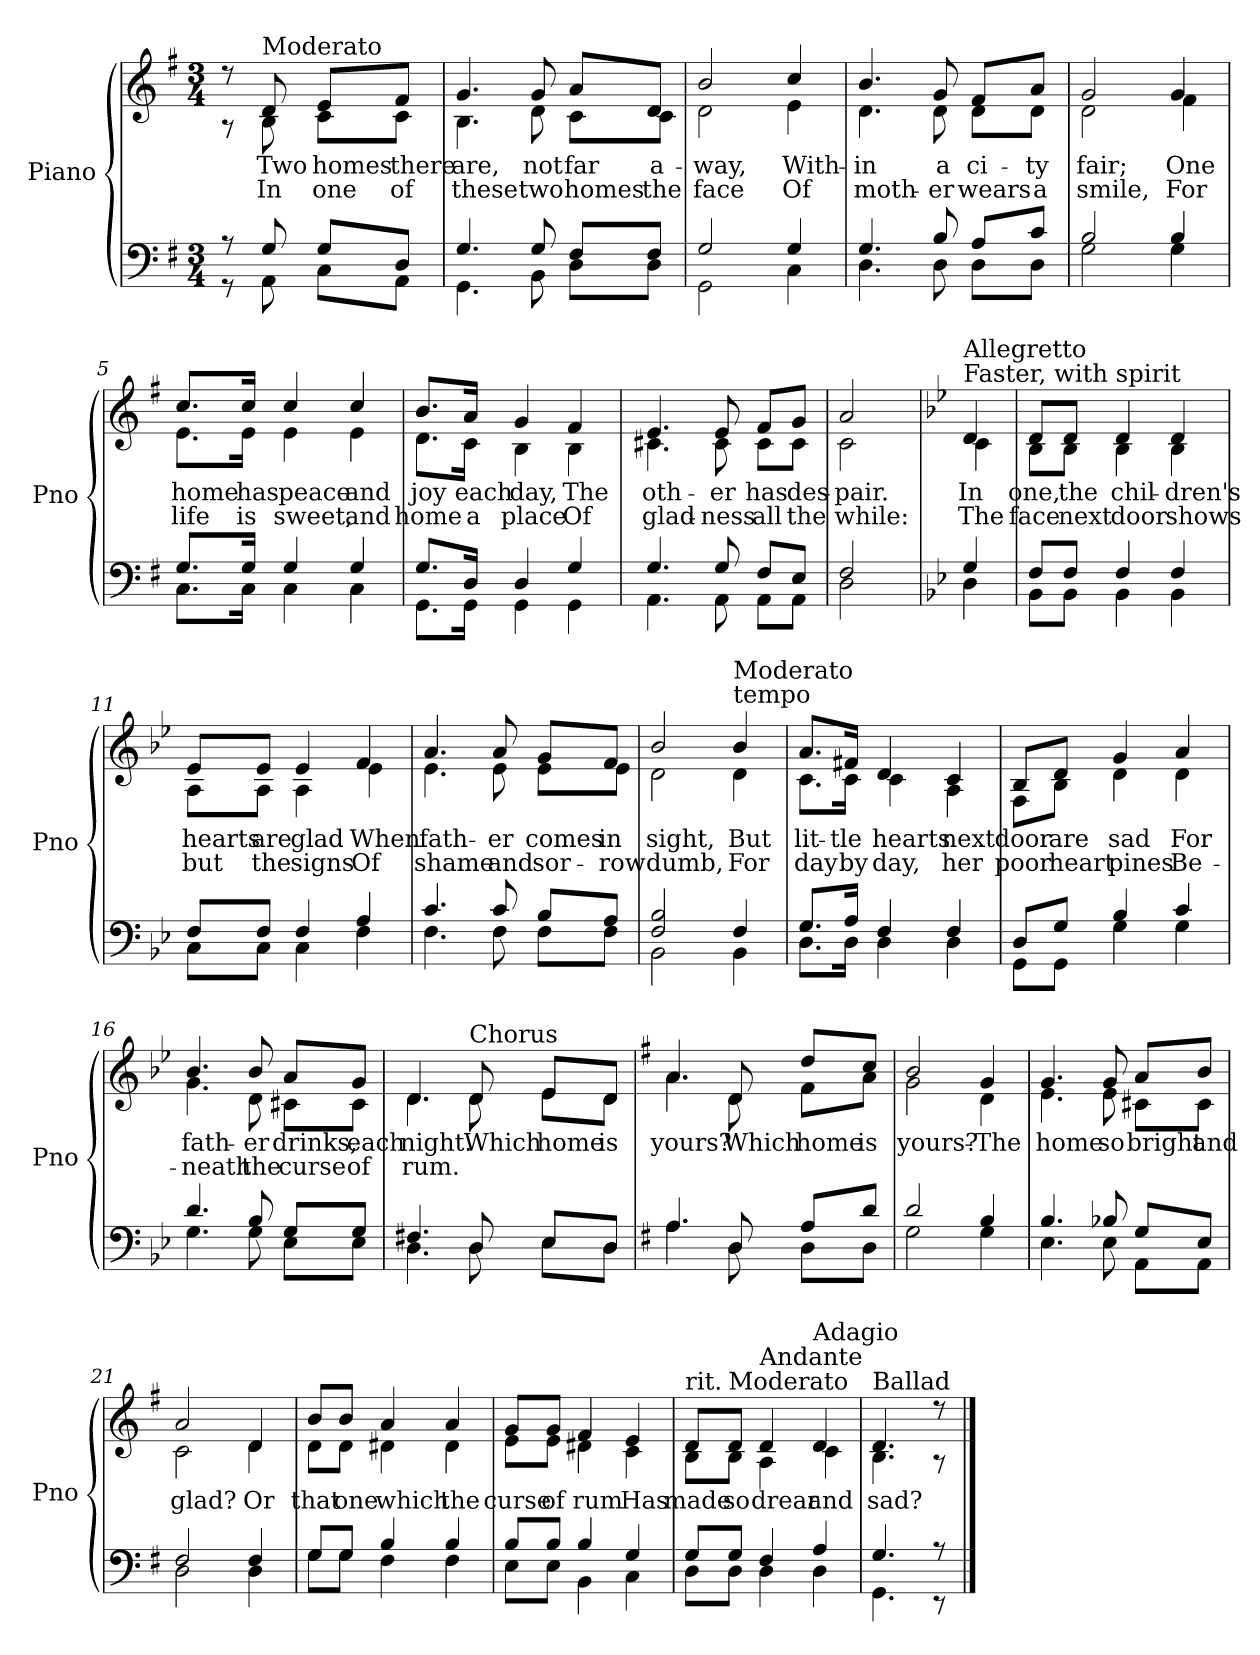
**kern	**kern	**text	**text
*part1	*part1	*part1	*part1
*staff2	*staff1	*staff1	*staff1
*I"Piano	*	*	*
*I'Pno	*	*	*
*clefF4	*clefG2	*	*
*k[f#]	*k[f#]	*	*
*G:	*G:	*	*
*M3/4	*M3/4	*	*
=	=	=	=
*^	*^	*	*
8r	8r	8r	8r	.	.
.	.	8qd/yy	.	1.	2.
!	!	!LO:TX:a:t=Moderato	!	!	!
8G/	8AA\	8d/	8B\	Two	In
8G/L	8C\L	8e/L	8c\L	homes	one
8D/J	8AA\J	8f#/J	8c\J	there	of
=1	=1	=1	=1	=1	=1
4.G/	4.GG\	4.g/	4.B\	are,	these
8G/	8BB\	8g/	8d\	not	two
8F#/L	8D\L	8a/L	8c\L	far	homes
8F#/J	8D\J	8d/J	8c\J	a-	the
=2	=2	=2	=2	=2	=2
2G/	2GG\	2b/	2d\	way,	face
4G/	4C\	4cc/	4e\	With-	Of
!!LO:LB:g=z	!!
=3	=3	=3	=3	=3	=3
4.G/	4.D\	4.b/	4.d\	in	moth-
8B/	8D\	8g/	8d\	a	er
8A/L	8D\L	8f#/L	8d\L	ci-	wears
8c/J	8D\J	8a/J	8d\J	ty	a
=4	=4	=4	=4	=4	=4
2B/	2G\	2g/	2d\	fair;	smile,
4B/	4G\	4g/	4f#\	One	For
=5	=5	=5	=5	=5	=5
8.G/L	8.C\L	8.cc/L	8.e\L	home	life
16G/Jk	16C\Jk	16cc/Jk	16e\Jk	has	is
4G/	4C\	4cc/	4e\	peace	sweet,
4G/	4C\	4cc/	4e\	and	and
!!LO:LB:g=z	!!
=6	=6	=6	=6	=6	=6
8.G/L	8.GG\L	8.b/L	8.d\L	joy	home
16D/Jk	16GG\Jk	16a/Jk	16c\Jk	each	a
4D/	4GG\	4g/	4B\	day,	place
4G/	4GG\	4f#/	4B\	The	Of
=7	=7	=7	=7	=7	=7
4.G/	4.AA\	4.e/	4.c#X\	oth-	glad-
8G/	8AA\	8e/	8c#\	er	ness
8F#/L	8AA\L	8f#/L	8c#\L	has	all
8E/J	8AA\J	8g/J	8c#\J	des-	the
=8	=8	=8	=8	=8	=8
2F#/	2D\	2a/	2c\	pair.	while:
=9	=9	=9	=9	=9	=9
*k[b-e-]	*	*k[b-e-]	*	*	*
*B-:	*	*B-:	*	*	*
!	!	!LO:TX:a:t=Faster, with spirit	!	!	!
!	!	!LO:TX:a:t=Allegretto	!	!	!
4G/	4D\	4d/	4c\	In	The
!!LO:LB:g=z	!!
=10	=10	=10	=10	=10	=10
8F/L	8BB-\L	8d/L	8B-\L	one,	face
8F/J	8BB-\J	8d/J	8B-\J	the	next
4F/	4BB-\	4d/	4B-\	chil-	door
4F/	4BB-\	4d/	4B-\	dren's	shows
=11	=11	=11	=11	=11	=11
8F/L	8C\L	8e-/L	8A\L	hearts	but
8F/J	8C\J	8e-/J	8A\J	are	the
4F/	4C\	4e-/	4A\	glad	signs
4A/	4F\	4f/	4e-\	When	Of
!!LO:PB:g=z	!!
=12	=12	=12	=12	=12	=12
4.c/	4.F\	4.a/	4.e-\	fath-	shame
8c/	8F\	8a/	8e-\	er	and
8B-/L	8F\L	8g/L	8e-\L	comes	sor-
8A/J	8F\J	8f/J	8e-\J	in	row
=13	=13	=13	=13	=13	=13
2F/ 2B-/	2BB-\	2b-/	2d\	sight,	dumb,
!	!	!LO:TX:a:t=tempo	!	!	!
!	!	!LO:TX:a:t=Moderato	!	!	!
4F/	4BB-\	4b-/	4d\	But	For
=14	=14	=14	=14	=14	=14
8.G/L	8.D\L	8.a/L	8.c\L	lit-	day
16A/Jk	16D\Jk	16f#X/Jk	16c\Jk	tle	by
4F/	4D\	4d/	4c\	hearts	day,
4F/	4D\	4c/	4A\	next	her
!!LO:LB:g=z	!!
=15	=15	=15	=15	=15	=15
8D/L	8GG\L	8B-/L	8F\L	door	poor
8G/J	8GG\J	8d/J	8B-\J	are	heart
4B-/	4G\	4g/	4d\	sad	pines
4c/	4G\	4a/	4d\	For	Be-
=16	=16	=16	=16	=16	=16
4.d/	4.G\	4.b-/	4.g\	fath-	neath
8B-/	8G\	8b-/	8d\	er	the
8G/L	8E-\L	8a/L	8c#X\L	drinks,	curse
8G/J	8E-\J	8g/J	8c#\J	each	of
!!LO:LB:g=z	!!
=17	=17	=17	=17	=17	=17
4.F#X/	4.D\	4.d/	4.d\	night.	rum.
!	!	!LO:TX:a:t=Chorus	!	!	!
8D/	8D\	8d/	8d\	Which	.
8E-/L	8E-\L	8e-/L	8e-\L	home	.
8D/J	8D\J	8d/J	8d\J	is	.
=18	=18	=18	=18	=18	=18
*k[f#]	*	*k[f#]	*	*	*
*G:	*	*G:	*	*	*
4.A/	4.A\	4.a/	4.a\	yours?	.
8D/	8D\	8d/	8d\	Which	.
8A/L	8D\L	8dd/L	8f#\L	home	.
8d/J	8D\J	8cc/J	8a\J	is	.
!!LO:LB:g=z	!!
=19	=19	=19	=19	=19	=19
2d/	2G\	2b/	2g\	yours?-	.
4B/	4G\	4g/	4d\	The	.
=20	=20	=20	=20	=20	=20
4.B/	4.E\	4.g/	4.e\	home	.
8B-X/	8E\	8g/	8e\	so	.
8G/L	8AA\L	8a/L	8c#X\L	bright	.
8E/J	8AA\J	8b/J	8c#\J	and	.
=21	=21	=21	=21	=21	=21
2F#/	2D\	2a/	2c\	glad?	.
4F#/	4D\	4d/	4d\	Or	.
!!LO:PB:g=z	!!
=22	=22	=22	=22	=22	=22
8G/L	8G\L	8b/L	8d\L	that	.
8G/J	8G\J	8b/J	8d\J	one	.
4B/	4F#\	4a/	4d#X\	which	.
4B/	4F#\	4a/	4d#\	the	.
=23	=23	=23	=23	=23	=23
8B/L	8E\L	8g/L	8e\L	curse	.
8B/J	8E\J	8g/J	8e\J	of	.
4B/	4BB\	4f#/	4d#X\	rum	.
4G/	4C\	4e/	4c\	Has	.
=24	=24	=24	=24	=24	=24
!	!	!LO:TX:a:t=rit.	!	!	!
8G/L	8D\L	8d/L	8B\L	made	.
!	!	!LO:TX:a:t=Moderato	!	!	!
8G/J	8D\J	8d/J	8B\J	so	.
!	!	!LO:TX:a:t=Andante	!	!	!
4F#/	4D\	4d/	4A\	drear	.
!	!	!LO:TX:a:t=Adagio	!	!	!
4A/	4D\	4d/	4c\	and	.
!!LO:LB:g=z	!!
=25	=25	=25	=25	=25	=25
!	!	!LO:TX:a:t=Ballad	!	!	!
4.G/	4.GG\	4.d/	4.B\	sad?	.
8r	8r	8r	8r	.	.
*v	*v	*	*	*	*
*	*v	*v	*	*
==	==	==	==
*-	*-	*-	*-
